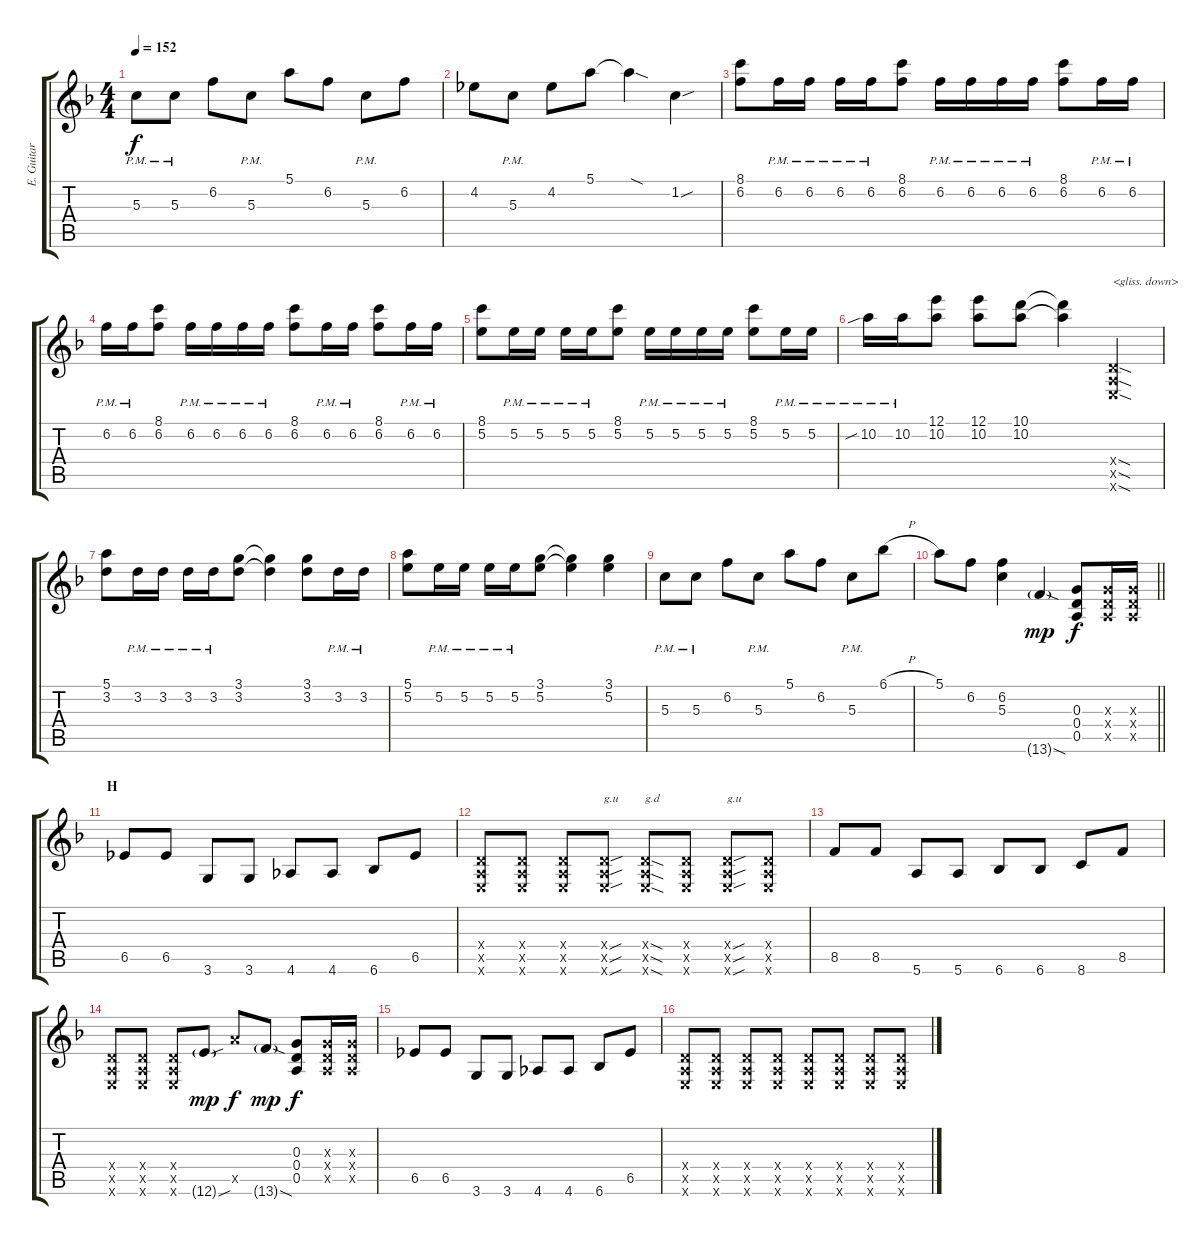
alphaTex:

\track ("E. Guitar III" "E. Guitar ") {instrument overdrivenguitar}
\staff {score tabs}
\tuning (E4 B3 G3 D3 A2 E2) {hide}
\ts (4 4)
\tempo 152
\clef g2
\ks f
5.3{pm}.8{dy f} 5.3{pm}.8 6.2.8 5.3{pm}.8 5.1.8 6.2.8 5.3{pm}.8 6.2.8 |
4.2.8 5.3{pm}.8 4.2.8 5.1.8 5.1{sod t}.4 1.2{sou}.4 |
(8.1 6.2).8 6.2{pm}.16 6.2{pm}.16 6.2{pm}.16 6.2{pm}.16 (8.1 6.2).8 6.2{pm}.16 6.2{pm}.16 6.2{pm}.16 6.2{pm}.16 (8.1 6.2).8 6.2{pm}.16 6.2{pm}.16 |
6.2{pm}.16 6.2{pm}.16 (8.1 6.2).8 6.2{pm}.16 6.2{pm}.16 6.2{pm}.16 6.2{pm}.16 (8.1 6.2).8 6.2{pm}.16 6.2{pm}.16 (8.1 6.2).8 6.2{pm}.16 6.2{pm}.16 |
(8.1 5.2).8 5.2{pm}.16 5.2{pm}.16 5.2{pm}.16 5.2{pm}.16 (8.1 5.2).8 5.2{pm}.16 5.2{pm}.16 5.2{pm}.16 5.2{pm}.16 (8.1 5.2).8 5.2{pm}.16 5.2{pm}.16 |
10.2{sib pm}.16 10.2{pm}.16 (12.1 10.2).8 (12.1 10.2).8 (10.1 10.2).8 (10.1{t} 10.2{t}).4 (0.4{sod x} 0.5{sod x} 0.6{sod x}).4{txt "<gliss. down>"} |
(5.1 3.2).8 3.2{pm}.16 3.2{pm}.16 3.2{pm}.16 3.2{pm}.16 (3.1 3.2).8 (3.1{t} 3.2{t}).4 (3.1 3.2).8 3.2{pm}.16 3.2{pm}.16 |
(5.1 5.2).8 5.2{pm}.16 5.2{pm}.16 5.2{pm}.16 5.2{pm}.16 (3.1 5.2).8 (3.1{t} 5.2{t}).4 (3.1 5.2).4 |
5.3{pm}.8 5.3{pm}.8 6.2.8 5.3{pm}.8 5.1.8 6.2.8 5.3{pm}.8 6.1{h}.8 |
\barLineRight lightlight
5.1.8 6.2.8 (6.2 5.3).4 13.6{sod g}.4{dy mp} (0.3 0.4 0.5).8{dy f} (0.3{x} 0.4{x} 0.5{x}).16 (0.3{x} 0.4{x} 0.5{x}).16 |
\section ("" "H")
6.5.8 6.5.8 3.6.8 3.6.8 4.6.8 4.6.8 6.6.8 6.5.8 |
(0.4{x} 0.5{x} 0.6{x}).8 (0.4{x} 0.5{x} 0.6{x}).8 (0.4{x} 0.5{x} 0.6{x}).8 (0.4{sou x} 0.5{sou x} 0.6{sou x}).8{txt "g.u"} (0.4{sod x} 0.5{sod x} 0.6{sod x}).8{txt "g.d"} (0.4{x} 0.5{x} 0.6{x}).8 (0.4{sou x} 0.5{sou x} 0.6{sou x}).8{txt "g.u"} (0.4{x} 0.5{x} 0.6{x}).8 |
8.5.8 8.5.8 5.6.8 5.6.8 6.6.8 6.6.8 8.6.8 8.5.8 |
(0.4{x} 0.5{x} 0.6{x}).8 (0.4{x} 0.5{x} 0.6{x}).8 (0.4{x} 0.5{x} 0.6{x}).8 12.6{sou g}.8{dy mp} 12.5{x}.8{dy f} 13.6{sod g}.8{dy mp} (0.3 0.4 0.5).8{dy f} (0.3{x} 0.4{x} 0.5{x}).16 (0.3{x} 0.4{x} 0.5{x}).16 |
6.5.8 6.5.8 3.6.8 3.6.8 4.6.8 4.6.8 6.6.8 6.5.8 |
(0.4{x} 0.5{x} 0.6{x}).8 (0.4{x} 0.5{x} 0.6{x}).8 (0.4{x} 0.5{x} 0.6{x}).8 (0.4{x} 0.5{x} 0.6{x}).8 (0.4{x} 0.5{x} 0.6{x}).8 (0.4{x} 0.5{x} 0.6{x}).8 (0.4{x} 0.5{x} 0.6{x}).8 (0.4{x} 0.5{x} 0.6{x}).8
